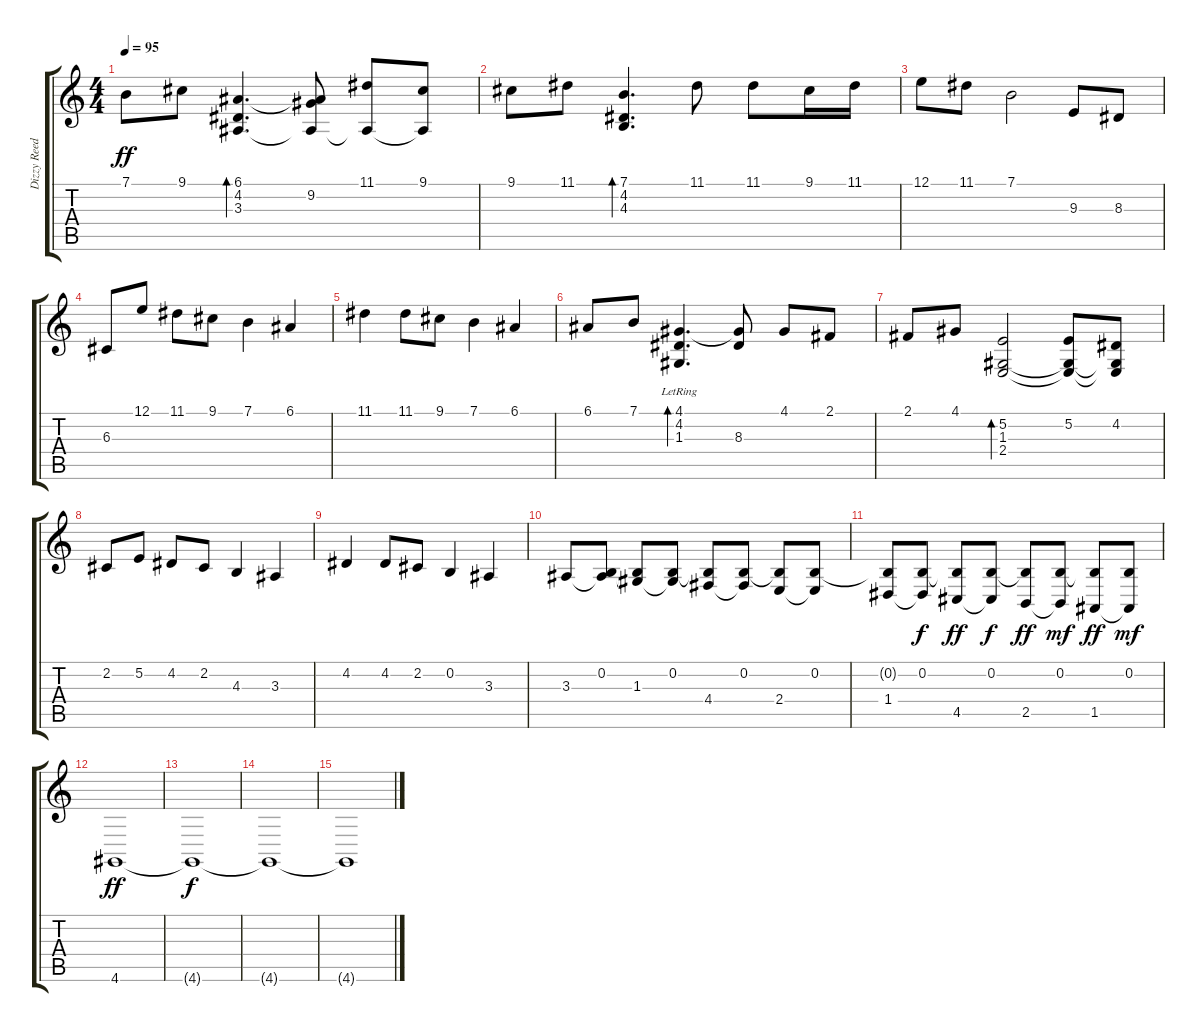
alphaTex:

\track ("Dizzy Reed - Piano R'" "Dizzy Reed") {instrument acousticgrandpiano}
\staff {score tabs}
\tuning (E4 B3 G3 D3 A2 E2) {hide}
\ts (4 4)
\tempo 95
\clef g2
\ks c
7.1.8{dy ff} 9.1.8 (6.1 4.2 3.3).4{d bd 120} (6.1{t} 9.2 3.3{t}).8 (11.1 3.3{t}).8 (9.1 3.3{t}).8 |
9.1.8 11.1.8 (7.1 4.2 4.3).4{d bd 120} 11.1.8 11.1.8 9.1.16 11.1.16 |
12.1.8 11.1.8 7.1.2 9.3.8 8.3.8 |
6.3.8 12.1.8 11.1.8 9.1.8 7.1.4 6.1.4 |
11.1.4 11.1.8 9.1.8 7.1.4 6.1.4 |
6.1.8 7.1.8 (4.1 4.2{lr} 1.3).4{d bd 120} (4.1{t} 8.3).8 4.1.8 2.1.8 |
2.1.8 4.1.8 (5.2 1.3 2.4).2{bd 120} (5.2 1.3{t} 2.4{t}).8 (4.2 1.3{t} 2.4{t}).8 |
2.2.8 5.2.8 4.2.8 2.2.8 4.3.4 3.3.4 |
4.2.4 4.2.8 2.2.8 0.2.4 3.3.4 |
3.3.8 (0.2 3.3{t}).8 (0.2{t} 1.3).8 (0.2 1.3{t}).8 (0.2{t} 4.4).8 (0.2 4.4{t}).8 (0.2{t} 2.4).8 (0.2 2.4{t}).8 |
(0.2{t} 1.4).8 (0.2 1.4{t}).8{dy f} (0.2{t} 4.5).8{dy ff} (0.2 4.5{t}).8{dy f} (0.2{t} 2.5).8{dy ff} (0.2 2.5{t}).8{dy mf} (0.2{t} 1.5).8{dy ff} (0.2 1.5{t}).8{dy mf} |
4.6.1{dy ff} |
4.6{t}.1{dy f} |
4.6{t}.1 |
4.6{t}.1
